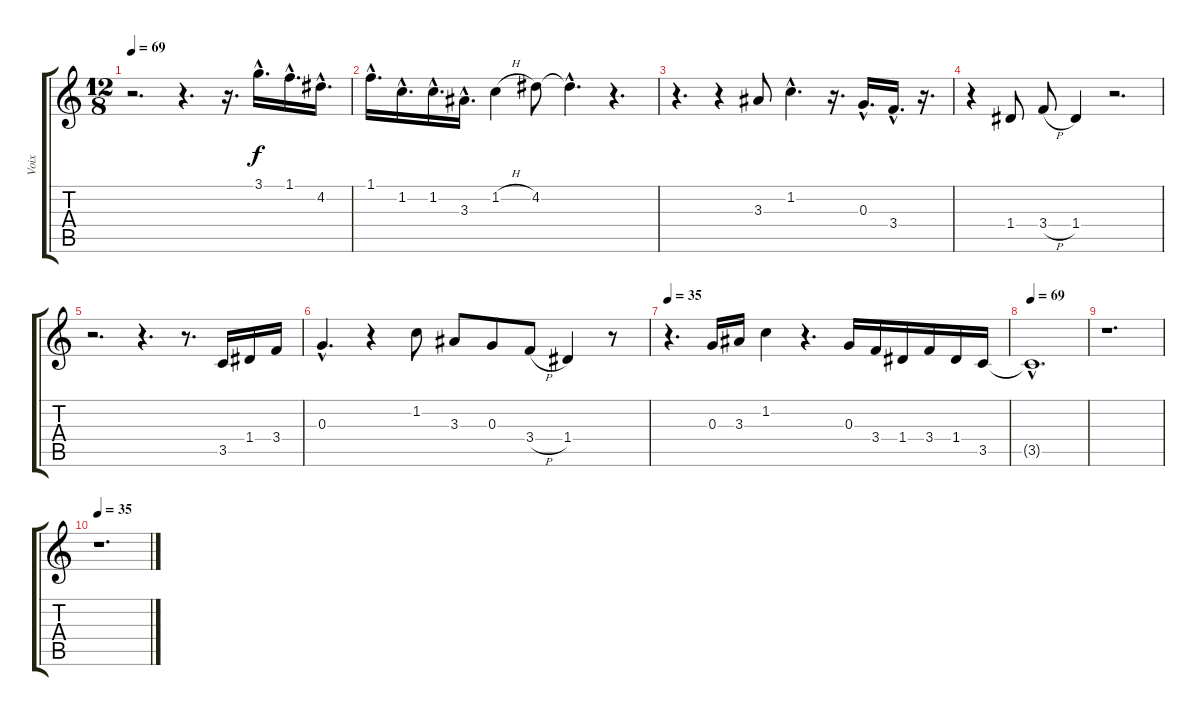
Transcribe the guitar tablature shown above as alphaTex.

\track ("Voix" "Voix") {instrument accordion}
\staff {score tabs}
\tuning (E5 B4 G4 D4 A3 E3) {hide}
\ts (12 8)
\tempo 69
\clef g2
\ks c
r.2{d dy f} r.4{d} r.16{d} 3.1{hac}.16{d} 1.1{hac}.16{d} 4.2{hac}.16{d} |
1.1{hac}.16{d} 1.2{hac}.16{d} 1.2{hac}.16{d} 3.3{hac}.16{d} 1.2{h}.4 4.2.8 4.2{hac t}.4{d} r.4{d} |
r.4{d} r.4 3.3.8 1.2{hac}.4{d} r.16{d} 0.3{hac}.16{d} 3.4{hac}.16{d} r.16{d} |
r.4 1.4.8 3.4{h}.8 1.4.4 r.2{d} |
r.2{d} r.4{d} r.8{d} 3.5.16 1.4.16 3.4.16 |
0.3{hac}.4{d} r.4 1.2.8 3.3.8 0.3.8 3.4{h}.8 1.4.4 r.8 |
\tempo 35
r.4{d} 0.3.16 3.3.16 1.2.4 r.4{d} 0.3.16 3.4.16 1.4.16 3.4.16 1.4.16 3.5.16 |
\tempo 69
3.5{hac t}.1{d} |
r.1{d} |
\tempo 35
r.1{d}
